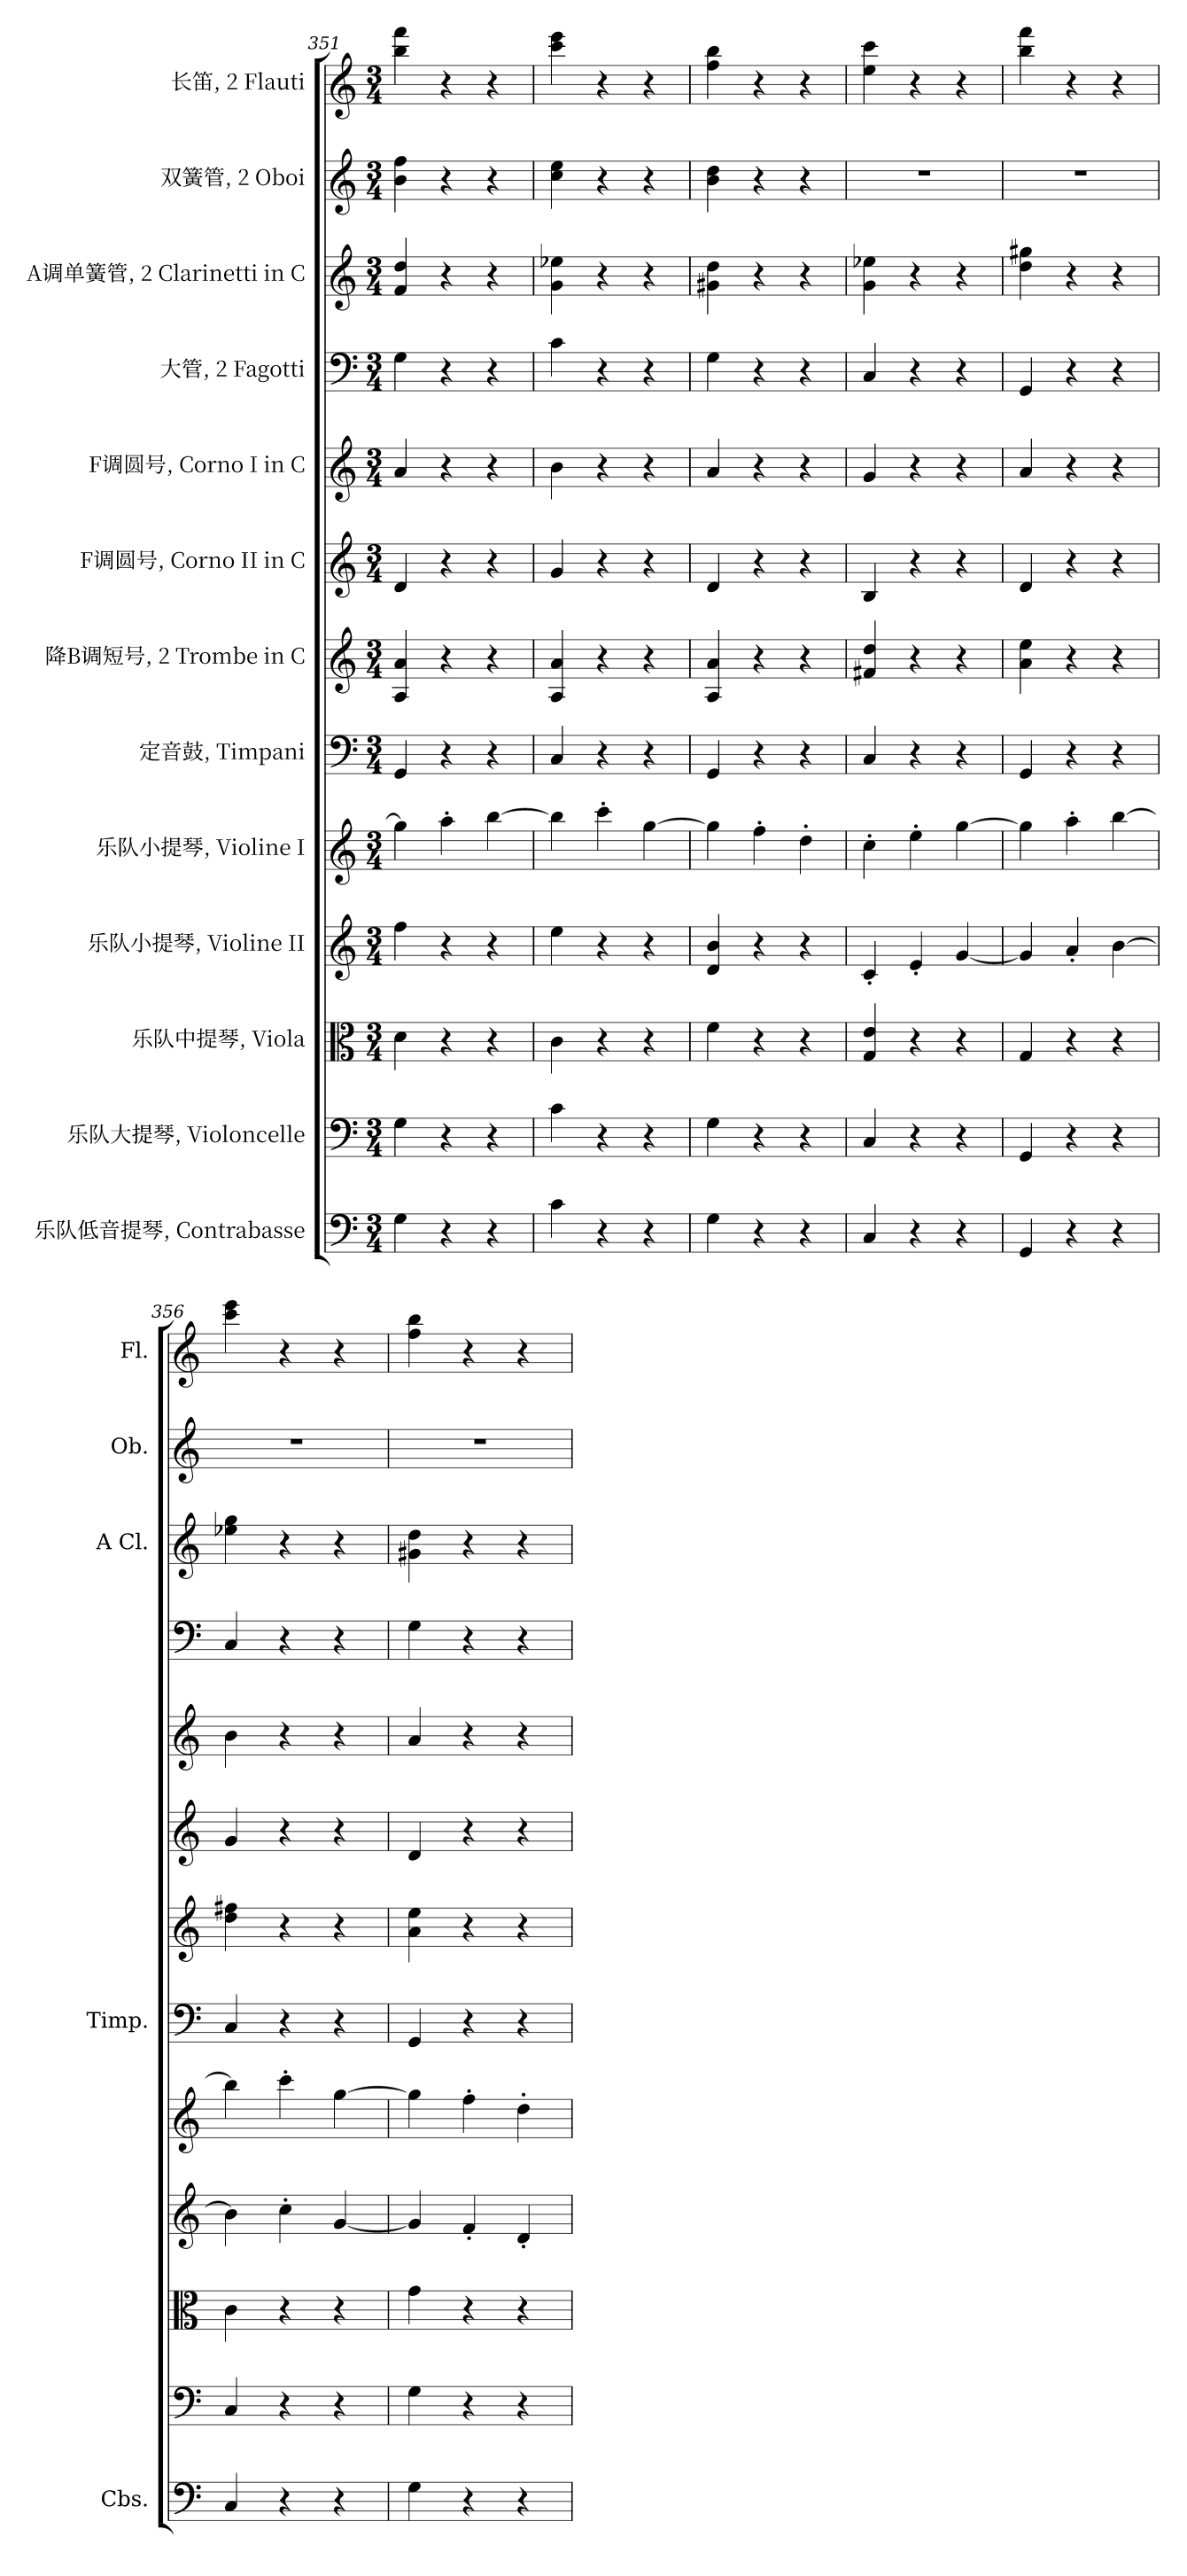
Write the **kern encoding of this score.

**kern	**kern	**kern	**kern	**kern	**kern	**kern	**kern	**kern	**kern	**kern	**kern	**kern
*part13	*part12	*part11	*part10	*part9	*part8	*part7	*part6	*part5	*part4	*part3	*part2	*part1
*staff13	*staff12	*staff11	*staff10	*staff9	*staff8	*staff7	*staff6	*staff5	*staff4	*staff3	*staff2	*staff1
*I"乐队低音提琴, Contrabasse	*I"乐队大提琴, Violoncelle	*I"乐队中提琴, Viola	*I"乐队小提琴, Violine II	*I"乐队小提琴, Violine I	*I"定音鼓, Timpani	*I"降B调短号, 2 Trombe in C	*I"F调圆号, Corno II in C	*I"F调圆号, Corno I in C	*I"大管, 2 Fagotti	*I"A调单簧管, 2 Clarinetti in C	*I"双簧管, 2 Oboi	*I"长笛, 2 Flauti
*I'Cbs.	*	*	*	*	*I'Timp.	*	*	*	*	*I'A Cl.	*I'Ob.	*I'Fl.
*clefF4	*clefF4	*clefC3	*clefG2	*clefG2	*clefF4	*clefG2	*clefG2	*clefG2	*clefF4	*clefG2	*clefG2	*clefG2
*ITrd7c12	*	*	*	*	*	*ITrd1c2	*ITrd4c7	*ITrd4c7	*	*ITrd2c3	*	*
*k[]	*k[]	*k[]	*k[]	*k[]	*k[]	*k[b-e-]	*k[b-]	*k[b-]	*k[]	*k[f#c#g#]	*k[]	*k[]
*M3/4	*M3/4	*M3/4	*M3/4	*M3/4	*M3/4	*M3/4	*M3/4	*M3/4	*M3/4	*M3/4	*M3/4	*M3/4
*MM306	*MM306	*MM306	*MM306	*MM306	*MM306	*MM306	*MM306	*MM306	*MM306	*MM306	*MM306	*MM306
=351	=351	=351	=351	=351	=351	=351	=351	=351	=351	=351	=351	=351
4GG\	4G\	4d\	4ff\	4gg\]	4GG/	4G/ 4g/	4G/	4d/	4G\	4d/ 4b/	4b\ 4ff\	4bb\ 4fff\
*	*	*	*	*	*	*	*	*	*	*	*	*MM324
4r	4r	4r	4r	4aa'\	4r	4r	4r	4r	4r	4r	4r	4r
4r	4r	4r	4r	[4bb\	4r	4r	4r	4r	4r	4r	4r	4r
!!LO:PB:g=z
=352	=352	=352	=352	=352	=352	=352	=352	=352	=352	=352	=352	=352
*	*	*	*	*	*	*	*	*	*	*	*	*MM306
4C\	4c\	4c\	4ee\	4bb\]	4C/	4G/ 4g/	4c/	4e\	4c\	4e\ 4ccn\	4cc\ 4ee\	4ccc\ 4eee\
*	*	*	*	*	*	*	*	*	*	*	*	*MM324
4r	4r	4r	4r	4ccc'\	4r	4r	4r	4r	4r	4r	4r	4r
4r	4r	4r	4r	[4gg\	4r	4r	4r	4r	4r	4r	4r	4r
=353	=353	=353	=353	=353	=353	=353	=353	=353	=353	=353	=353	=353
*	*	*	*	*	*	*	*	*	*	*	*	*MM306
4GG\	4G\	4f\	4d/ 4b/	4gg\]	4GG/	4G/ 4g/	4G/	4d/	4G\	4e#X\ 4b\	4b\ 4dd\	4ff\ 4bb\
*	*	*	*	*	*	*	*	*	*	*	*	*MM324
4r	4r	4r	4r	4ff'\	4r	4r	4r	4r	4r	4r	4r	4r
4r	4r	4r	4r	4dd'\	4r	4r	4r	4r	4r	4r	4r	4r
=354	=354	=354	=354	=354	=354	=354	=354	=354	=354	=354	=354	=354
*	*	*	*	*	*	*	*	*	*	*	*	*MM306
4CC/	4C/	4G/ 4e/	4c'/	4cc'\	4C/	4en/ 4cc/	4E/	4c/	4C/	4e\ 4ccn\	2.r	4ee\ 4ccc\
*	*	*	*	*	*	*	*	*	*	*	*	*MM324
4r	4r	4r	4e'/	4ee'\	4r	4r	4r	4r	4r	4r	.	4r
4r	4r	4r	[4g/	[4gg\	4r	4r	4r	4r	4r	4r	.	4r
=355	=355	=355	=355	=355	=355	=355	=355	=355	=355	=355	=355	=355
*	*	*	*	*	*	*	*	*	*	*	*	*MM306
4GGG/	4GG/	4G/	4g/]	4gg\]	4GG/	4g\ 4dd\	4G/	4d/	4GG/	4b\ 4ee#X\	2.r	4bb\ 4fff\
*	*	*	*	*	*	*	*	*	*	*	*	*MM324
4r	4r	4r	4a'/	4aa'\	4r	4r	4r	4r	4r	4r	.	4r
4r	4r	4r	[4b\	[4bb\	4r	4r	4r	4r	4r	4r	.	4r
=356	=356	=356	=356	=356	=356	=356	=356	=356	=356	=356	=356	=356
*	*	*	*	*	*	*	*	*	*	*	*	*MM306
4CC/	4C/	4c\	4b\]	4bb\]	4C/	4cc\ 4een\	4c/	4e\	4C/	4ccn\ 4ee\	2.r	4ccc\ 4eee\
*	*	*	*	*	*	*	*	*	*	*	*	*MM324
4r	4r	4r	4cc'\	4ccc'\	4r	4r	4r	4r	4r	4r	.	4r
4r	4r	4r	[4g/	[4gg\	4r	4r	4r	4r	4r	4r	.	4r
=357	=357	=357	=357	=357	=357	=357	=357	=357	=357	=357	=357	=357
*	*	*	*	*	*	*	*	*	*	*	*	*MM306
4GG\	4G\	4g\	4g/]	4gg\]	4GG/	4g\ 4dd\	4G/	4d/	4G\	4e#X\ 4b\	2.r	4ff\ 4bb\
*	*	*	*	*	*	*	*	*	*	*	*	*MM324
4r	4r	4r	4f'/	4ff'\	4r	4r	4r	4r	4r	4r	.	4r
4r	4r	4r	4d'/	4dd'\	4r	4r	4r	4r	4r	4r	.	4r
=	=	=	=	=	=	=	=	=	=	=	=	=
*-	*-	*-	*-	*-	*-	*-	*-	*-	*-	*-	*-	*-
